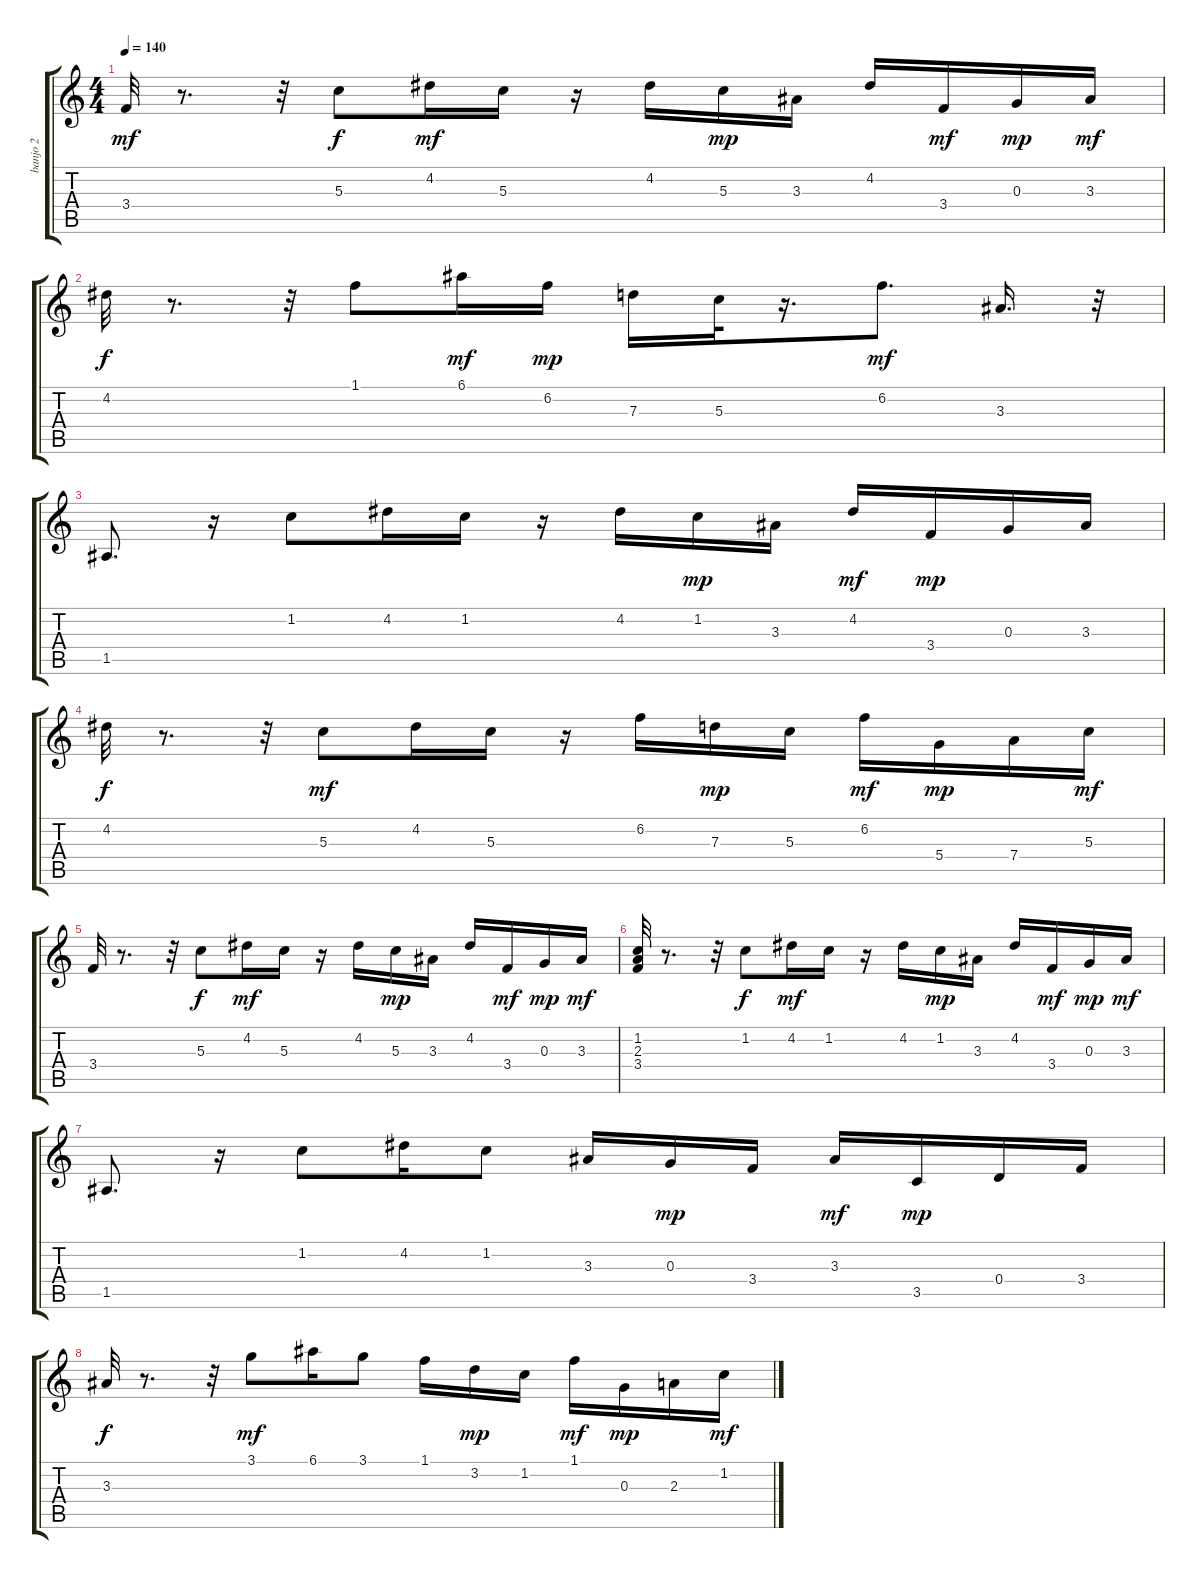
\track ("banjo 2" "banjo 2") {instrument banjo}
\staff {score tabs}
\tuning (E4 B3 G3 D3 A2 E2) {hide}
\displaytranspose 12
\ts (4 4)
\tempo 140
\clef g2
\ks c
3.4.32{dy mf} r.8{d} r.32 5.3.8{dy f} 4.2.16{dy mf} 5.3.16 r.16 4.2.16 5.3.16{dy mp} 3.3.16 4.2.16 3.4.16{dy mf} 0.3.16{dy mp} 3.3.16{dy mf} |
4.2.32{dy f} r.8{d} r.32 1.1.8 6.1.16{dy mf} 6.2.16{dy mp} 7.3.16 5.3.32 r.16{d} 6.2.8{d dy mf volume 12} 3.3.16{d} r.32 |
1.5.8{d} r.16 1.2.8 4.2.16 1.2.16 r.16 4.2.16 1.2.16{dy mp} 3.3.16 4.2.16{dy mf} 3.4.16{dy mp} 0.3.16 3.3.16 |
4.2.32{dy f} r.8{d} r.32 5.3.8{dy mf} 4.2.16 5.3.16 r.16 6.2.16 7.3.16{dy mp} 5.3.16 6.2.16{dy mf} 5.4.16{dy mp} 7.4.16 5.3.16{dy mf} |
3.4.32 r.8{d} r.32 5.3.8{dy f} 4.2.16{dy mf} 5.3.16 r.16 4.2.16 5.3.16{dy mp} 3.3.16 4.2.16 3.4.16{dy mf} 0.3.16{dy mp} 3.3.16{dy mf} |
(1.2 2.3 3.4).32 r.8{d} r.32 1.2.8{dy f} 4.2.16{dy mf} 1.2.16 r.16 4.2.16 1.2.16{dy mp} 3.3.16 4.2.16 3.4.16{dy mf} 0.3.16{dy mp} 3.3.16{dy mf} |
1.5.8{d balance 10} r.16 1.2.8 4.2.16 1.2.8 3.3.16 0.3.16{dy mp} 3.4.16 3.3.16{dy mf} 3.5.16{dy mp} 0.4.16 3.4.16 |
3.3.32{dy f} r.8{d} r.32 3.1.8{dy mf} 6.1.16 3.1.8 1.1.16 3.2.16{dy mp} 1.2.16 1.1.16{dy mf} 0.3.16{dy mp} 2.3.16 1.2.16{dy mf}
